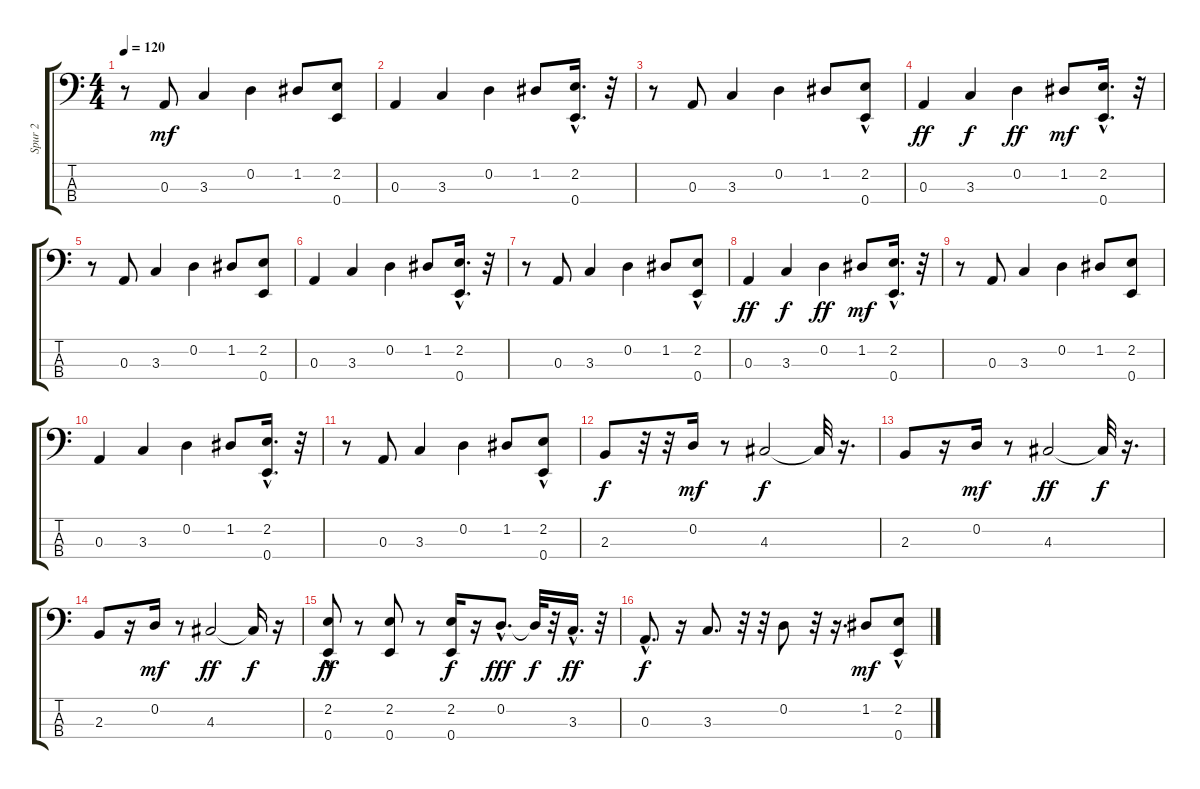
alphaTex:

\track ("Spur 2" "Spur 2") {instrument synthbass2}
\staff {score tabs}
\tuning (G2 D2 A1 E1) {hide}
\ts (4 4)
\tempo 120
\clef f4
\ks c
r.8{dy mf} 0.3.8 3.3.4 0.2.4 1.2.8 (2.2 0.4).8 |
0.3.4 3.3.4 0.2.4 1.2.8 (2.2 0.4{hac}).16{d} r.32 |
r.8 0.3.8 3.3.4 0.2.4 1.2.8 (2.2{hac} 0.4).8 |
0.3.4{dy ff} 3.3.4{dy f} 0.2.4{dy ff} 1.2.8{dy mf} (2.2{hac} 0.4{hac}).16{d} r.32 |
r.8 0.3.8 3.3.4 0.2.4 1.2.8 (2.2 0.4).8 |
0.3.4 3.3.4 0.2.4 1.2.8 (2.2 0.4{hac}).16{d} r.32 |
r.8 0.3.8 3.3.4 0.2.4 1.2.8 (2.2{hac} 0.4).8 |
0.3.4{dy ff} 3.3.4{dy f} 0.2.4{dy ff} 1.2.8{dy mf} (2.2{hac} 0.4{hac}).16{d} r.32 |
r.8 0.3.8 3.3.4 0.2.4 1.2.8 (2.2 0.4).8 |
0.3.4 3.3.4 0.2.4 1.2.8 (2.2 0.4{hac}).16{d} r.32 |
r.8 0.3.8 3.3.4 0.2.4 1.2.8 (2.2{hac} 0.4).8 |
2.3.8{dy f} r.32 r.32 0.2.16{dy mf} r.8 4.3.2{dy f} 4.3{t}.32 r.16{d} |
2.3.8 r.16 0.2.16{dy mf} r.8 4.3.2{dy ff} 4.3{t}.32{dy f} r.16{d} |
2.3.8 r.16 0.2.16{dy mf} r.8 4.3.2{dy ff} 4.3{t}.16{dy f} r.16 |
(2.2{hac} 0.4).8{dy ff} r.8 (2.2 0.4).8 r.8 (2.2 0.4).16{dy f} r.16 0.2{hac}.8{d dy fff} 0.2{t}.32{dy f} r.32 3.3{hac}.16{d dy ff} r.32 |
0.3{hac}.8{d dy f} r.16 3.3.8{d} r.32 r.32 0.2.8 r.32 r.16{d} 1.2.8{dy mf} (2.2{hac} 0.4).8
